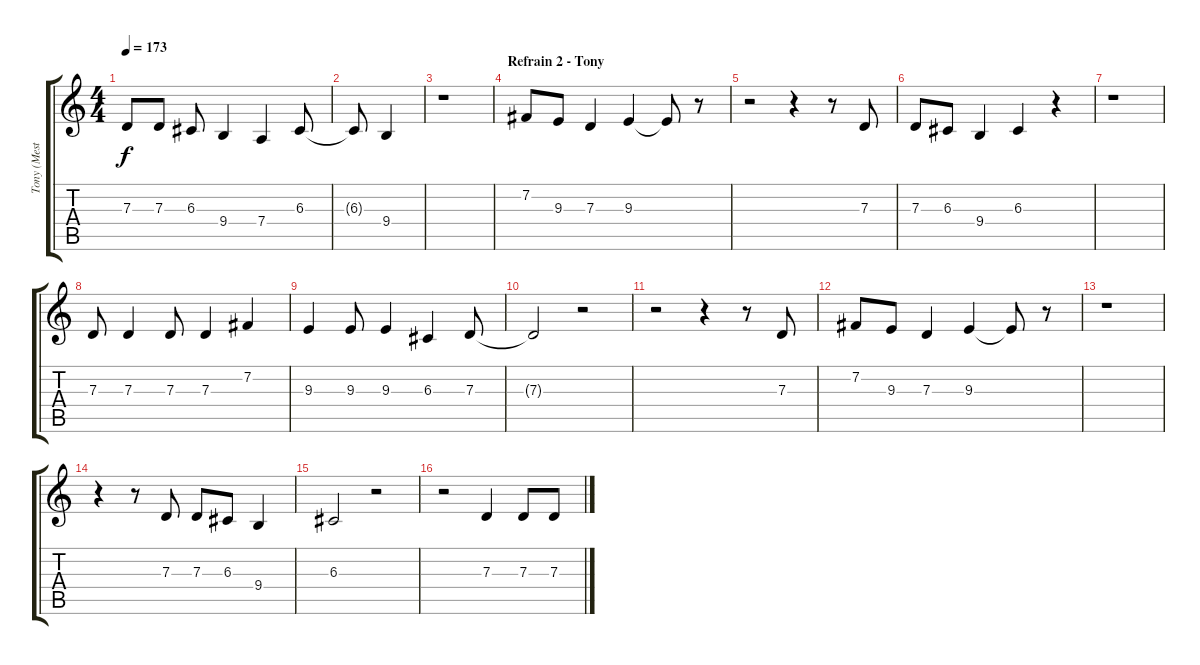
\track ("Tony (Mest)" "Tony (Mest") {instrument tenorsax}
\staff {score tabs}
\tuning (E4 B3 G3 D3 A2 E2) {hide}
\ts (4 4)
\tempo 173
\clef g2
\ks c
7.3.8{dy f} 7.3.8 6.3.8 9.4.4 7.4.4 6.3.8 |
6.3{t}.8 9.4.4 |
r.1 |
\section ("" "Refrain 2 - Tony")
7.2.8 9.3.8 7.3.4 9.3.4 9.3{t}.8 r.8 |
r.2 r.4 r.8 7.3.8 |
7.3.8 6.3.8 9.4.4 6.3.4 r.4 |
r.1 |
7.3.8 7.3.4 7.3.8 7.3.4 7.2.4 |
9.3.4 9.3.8 9.3.4 6.3.4 7.3.8 |
7.3{t}.2 r.2 |
r.2 r.4 r.8 7.3.8 |
7.2.8 9.3.8 7.3.4 9.3.4 9.3{t}.8 r.8 |
r.1 |
r.4 r.8 7.3.8 7.3.8 6.3.8 9.4.4 |
6.3.2 r.2 |
r.2 7.3.4 7.3.8 7.3.8
